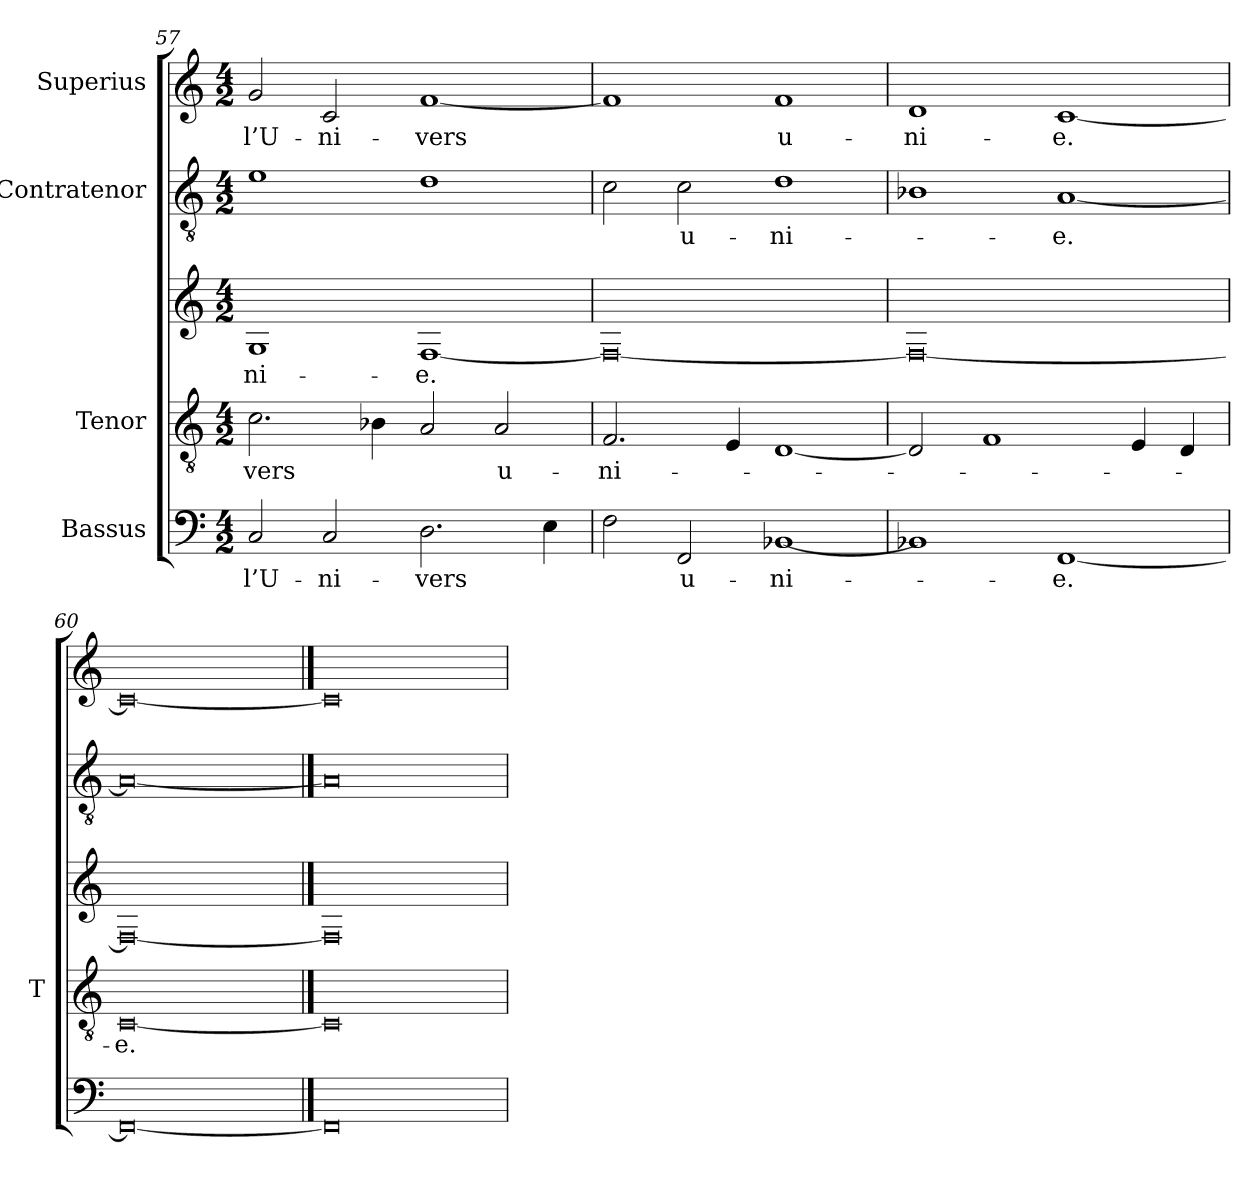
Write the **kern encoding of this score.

**kern	**text	**kern	**text	**kern	**text	**kern	**text	**kern	**text
*part5	*part5	*part4	*part4	*part3	*part3	*part2	*part2	*part1	*part1
*staff5	*staff5	*staff4	*staff4	*staff3	*staff3	*staff2	*staff2	*staff1	*staff1
*I"Bassus	*	*I"Tenor	*	*	*	*I"Contratenor	*	*I"Superius	*
*	*	*I'T	*	*	*	*	*	*	*
*clefF4	*	*clefGv2	*	*clefG2	*	*clefGv2	*	*clefG2	*
*k[]	*	*k[]	*	*k[]	*	*k[]	*	*k[]	*
*M4/2	*	*M4/2	*	*M4/2	*	*M4/2	*	*M4/2	*
=57	=57	=57	=57	=57	=57	=57	=57	=57	=57
2C	l’U-	2.c	-vers	1G	ni-	1e	.	2g	l’U-
2C	ni-	.	.	.	.	.	.	2c	ni-
.	.	4B-X	.	.	.	.	.	.	.
2.D	-vers	2A	.	[1F	-e.	1d	.	[1f	-vers
.	.	2A	u-	.	.	.	.	.	.
4E	.	.	.	.	.	.	.	.	.
=58	=58	=58	=58	=58	=58	=58	=58	=58	=58
2F	.	2.F	ni-	0F_	.	2c	.	1f]	.
2FF	u-	.	.	.	.	2c	u-	.	.
.	.	4E	.	.	.	.	.	.	.
[1BB-X	ni-	[1D	.	.	.	1d	ni-	1f	u-
=59	=59	=59	=59	=59	=59	=59	=59	=59	=59
1BB-X]	.	2D]	.	0F_	.	1B-X	.	1d	ni-
.	.	1F	.	.	.	.	.	.	.
[1FF	-e.	.	.	.	.	[1A	-e.	[1c	-e.
.	.	4E	.	.	.	.	.	.	.
.	.	4D	.	.	.	.	.	.	.
=60	=60	=60	=60	=60	=60	=60	=60	=60	=60
0FF_	.	[0C	-e.	0F_	.	0A_	.	0c_	.
==61	==61	==61	==61	==61	==61	==61	==61	==61	==61
0FF]	.	0C]	.	0F]	.	0A]	.	0c]	.
=	=	=	=	=	=	=	=	=	=
*-	*-	*-	*-	*-	*-	*-	*-	*-	*-
